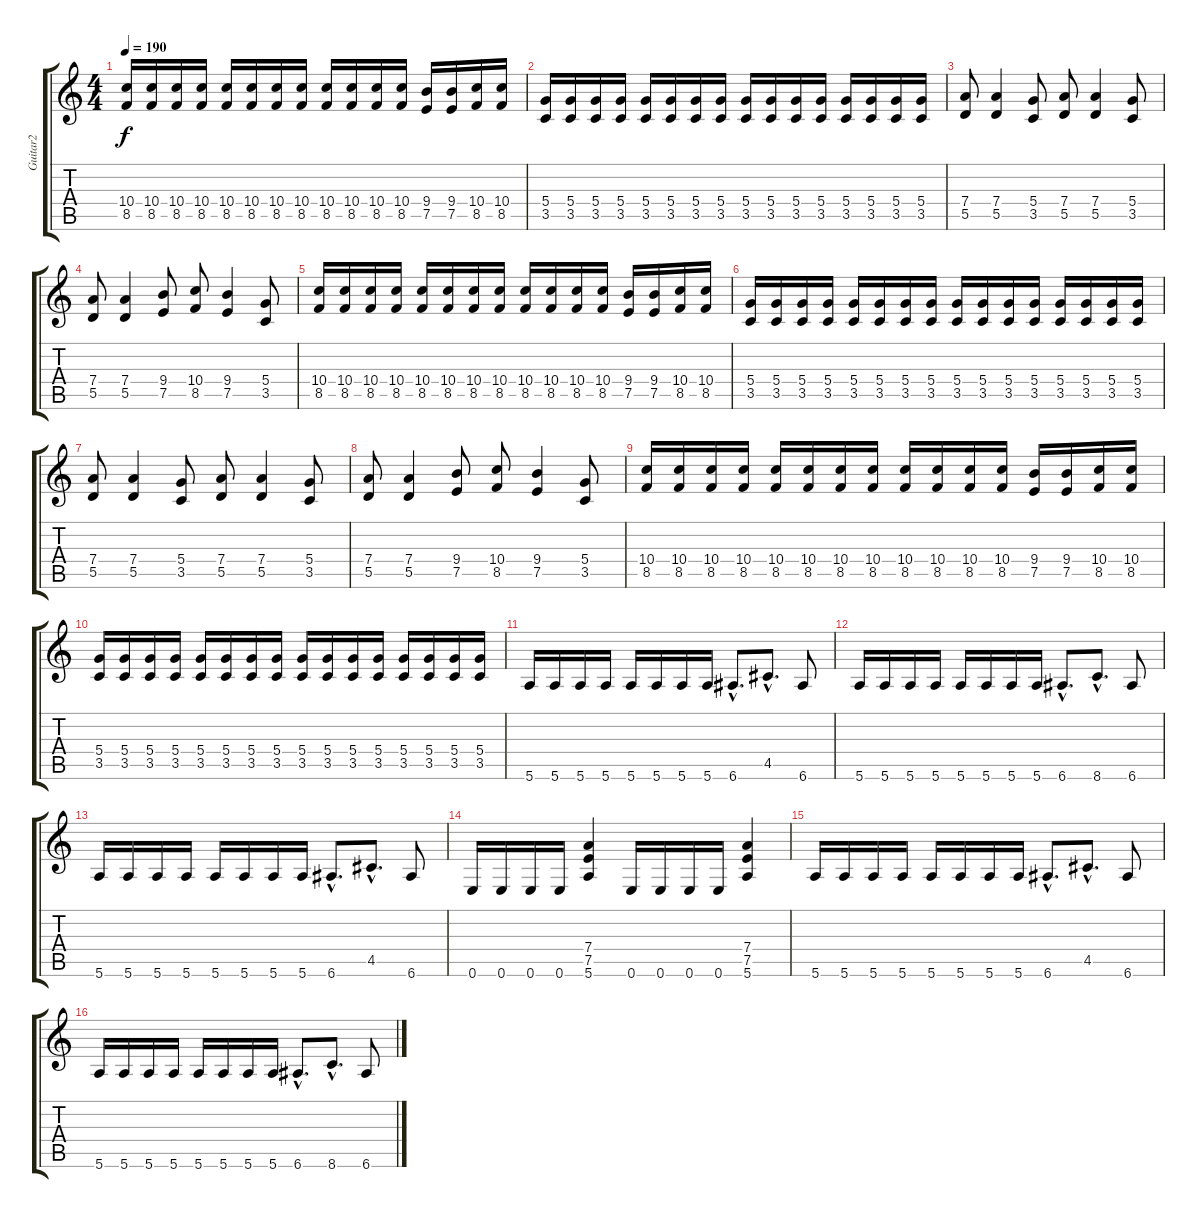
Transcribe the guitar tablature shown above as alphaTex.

\track ("Guitar2" "Guitar2") {instrument distortionguitar}
\staff {score tabs}
\tuning (E4 B3 G3 D3 A2 E2) {hide}
\ts (4 4)
\tempo 190
\clef g2
\ks c
(10.4 8.5).16{dy f} (10.4 8.5).16 (10.4 8.5).16 (10.4 8.5).16 (10.4 8.5).16 (10.4 8.5).16 (10.4 8.5).16 (10.4 8.5).16 (10.4 8.5).16 (10.4 8.5).16 (10.4 8.5).16 (10.4 8.5).16 (9.4 7.5).16 (9.4 7.5).16 (10.4 8.5).16 (10.4 8.5).16 |
(5.4 3.5).16 (5.4 3.5).16 (5.4 3.5).16 (5.4 3.5).16 (5.4 3.5).16 (5.4 3.5).16 (5.4 3.5).16 (5.4 3.5).16 (5.4 3.5).16 (5.4 3.5).16 (5.4 3.5).16 (5.4 3.5).16 (5.4 3.5).16 (5.4 3.5).16 (5.4 3.5).16 (5.4 3.5).16 |
(7.4 5.5).8 (7.4 5.5).4 (5.4 3.5).8 (7.4 5.5).8 (7.4 5.5).4 (5.4 3.5).8 |
(7.4 5.5).8 (7.4 5.5).4 (9.4 7.5).8 (10.4 8.5).8 (9.4 7.5).4 (5.4 3.5).8 |
(10.4 8.5).16 (10.4 8.5).16 (10.4 8.5).16 (10.4 8.5).16 (10.4 8.5).16 (10.4 8.5).16 (10.4 8.5).16 (10.4 8.5).16 (10.4 8.5).16 (10.4 8.5).16 (10.4 8.5).16 (10.4 8.5).16 (9.4 7.5).16 (9.4 7.5).16 (10.4 8.5).16 (10.4 8.5).16 |
(5.4 3.5).16 (5.4 3.5).16 (5.4 3.5).16 (5.4 3.5).16 (5.4 3.5).16 (5.4 3.5).16 (5.4 3.5).16 (5.4 3.5).16 (5.4 3.5).16 (5.4 3.5).16 (5.4 3.5).16 (5.4 3.5).16 (5.4 3.5).16 (5.4 3.5).16 (5.4 3.5).16 (5.4 3.5).16 |
(7.4 5.5).8 (7.4 5.5).4 (5.4 3.5).8 (7.4 5.5).8 (7.4 5.5).4 (5.4 3.5).8 |
(7.4 5.5).8 (7.4 5.5).4 (9.4 7.5).8 (10.4 8.5).8 (9.4 7.5).4 (5.4 3.5).8 |
(10.4 8.5).16 (10.4 8.5).16 (10.4 8.5).16 (10.4 8.5).16 (10.4 8.5).16 (10.4 8.5).16 (10.4 8.5).16 (10.4 8.5).16 (10.4 8.5).16 (10.4 8.5).16 (10.4 8.5).16 (10.4 8.5).16 (9.4 7.5).16 (9.4 7.5).16 (10.4 8.5).16 (10.4 8.5).16 |
(5.4 3.5).16 (5.4 3.5).16 (5.4 3.5).16 (5.4 3.5).16 (5.4 3.5).16 (5.4 3.5).16 (5.4 3.5).16 (5.4 3.5).16 (5.4 3.5).16 (5.4 3.5).16 (5.4 3.5).16 (5.4 3.5).16 (5.4 3.5).16 (5.4 3.5).16 (5.4 3.5).16 (5.4 3.5).16 |
5.6.16 5.6.16 5.6.16 5.6.16 5.6.16 5.6.16 5.6.16 5.6.16 6.6{hac}.8{d} 4.5{hac}.8{d} 6.6.8 |
5.6.16 5.6.16 5.6.16 5.6.16 5.6.16 5.6.16 5.6.16 5.6.16 6.6{hac}.8{d} 8.6{hac}.8{d} 6.6.8 |
5.6.16 5.6.16 5.6.16 5.6.16 5.6.16 5.6.16 5.6.16 5.6.16 6.6{hac}.8{d} 4.5{hac}.8{d} 6.6.8 |
0.6.16 0.6.16 0.6.16 0.6.16 (7.4 7.5 5.6).4 0.6.16 0.6.16 0.6.16 0.6.16 (7.4 7.5 5.6).4 |
5.6.16 5.6.16 5.6.16 5.6.16 5.6.16 5.6.16 5.6.16 5.6.16 6.6{hac}.8{d} 4.5{hac}.8{d} 6.6.8 |
5.6.16 5.6.16 5.6.16 5.6.16 5.6.16 5.6.16 5.6.16 5.6.16 6.6{hac}.8{d} 8.6{hac}.8{d} 6.6.8
